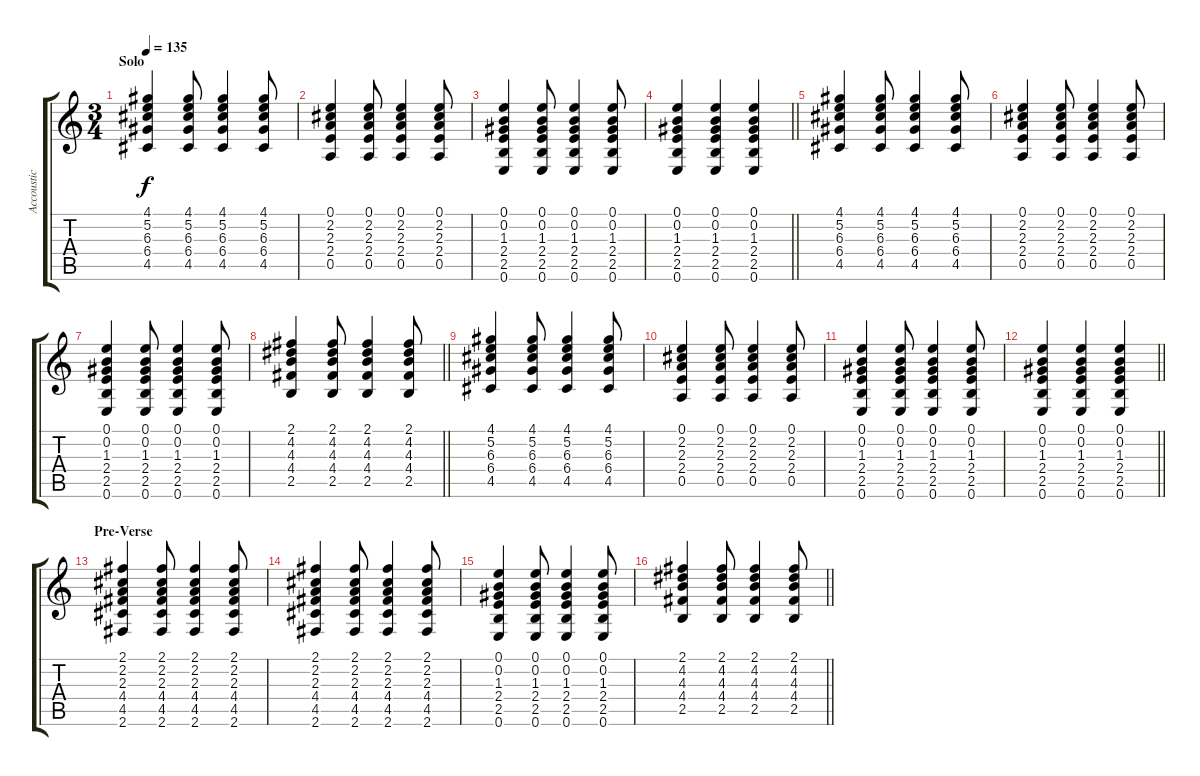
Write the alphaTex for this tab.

\track ("Accoustic Guitar" "Accoustic ") {instrument acousticguitarsteel}
\staff {score tabs}
\tuning (E4 B3 G3 D3 A2 E2) {hide}
\ts (3 4)
\section ("" "Solo")
\tempo 135
\clef g2
\ks c
(4.1 5.2 6.3 6.4 4.5).4{dy f} (4.1 5.2 6.3 6.4 4.5).8 (4.1 5.2 6.3 6.4 4.5).4 (4.1 5.2 6.3 6.4 4.5).8 |
(0.1 2.2 2.3 2.4 0.5).4 (0.1 2.2 2.3 2.4 0.5).8 (0.1 2.2 2.3 2.4 0.5).4 (0.1 2.2 2.3 2.4 0.5).8 |
(0.1 0.2 1.3 2.4 2.5 0.6).4 (0.1 0.2 1.3 2.4 2.5 0.6).8 (0.1 0.2 1.3 2.4 2.5 0.6).4 (0.1 0.2 1.3 2.4 2.5 0.6).8 |
\barLineRight lightlight
(0.1 0.2 1.3 2.4 2.5 0.6).4 (0.1 0.2 1.3 2.4 2.5 0.6).4 (0.1 0.2 1.3 2.4 2.5 0.6).4 |
(4.1 5.2 6.3 6.4 4.5).4 (4.1 5.2 6.3 6.4 4.5).8 (4.1 5.2 6.3 6.4 4.5).4 (4.1 5.2 6.3 6.4 4.5).8 |
(0.1 2.2 2.3 2.4 0.5).4 (0.1 2.2 2.3 2.4 0.5).8 (0.1 2.2 2.3 2.4 0.5).4 (0.1 2.2 2.3 2.4 0.5).8 |
(0.1 0.2 1.3 2.4 2.5 0.6).4 (0.1 0.2 1.3 2.4 2.5 0.6).8 (0.1 0.2 1.3 2.4 2.5 0.6).4 (0.1 0.2 1.3 2.4 2.5 0.6).8 |
\barLineRight lightlight
(2.1 4.2 4.3 4.4 2.5).4 (2.1 4.2 4.3 4.4 2.5).8 (2.1 4.2 4.3 4.4 2.5).4 (2.1 4.2 4.3 4.4 2.5).8 |
(4.1 5.2 6.3 6.4 4.5).4 (4.1 5.2 6.3 6.4 4.5).8 (4.1 5.2 6.3 6.4 4.5).4 (4.1 5.2 6.3 6.4 4.5).8 |
(0.1 2.2 2.3 2.4 0.5).4 (0.1 2.2 2.3 2.4 0.5).8 (0.1 2.2 2.3 2.4 0.5).4 (0.1 2.2 2.3 2.4 0.5).8 |
(0.1 0.2 1.3 2.4 2.5 0.6).4 (0.1 0.2 1.3 2.4 2.5 0.6).8 (0.1 0.2 1.3 2.4 2.5 0.6).4 (0.1 0.2 1.3 2.4 2.5 0.6).8 |
\barLineRight lightlight
(0.1 0.2 1.3 2.4 2.5 0.6).4 (0.1 0.2 1.3 2.4 2.5 0.6).4 (0.1 0.2 1.3 2.4 2.5 0.6).4 |
\section ("" "Pre-Verse")
(2.1 2.2 2.3 4.4 4.5 2.6).4 (2.1 2.2 2.3 4.4 4.5 2.6).8 (2.1 2.2 2.3 4.4 4.5 2.6).4 (2.1 2.2 2.3 4.4 4.5 2.6).8 |
(2.1 2.2 2.3 4.4 4.5 2.6).4 (2.1 2.2 2.3 4.4 4.5 2.6).8 (2.1 2.2 2.3 4.4 4.5 2.6).4 (2.1 2.2 2.3 4.4 4.5 2.6).8 |
(0.1 0.2 1.3 2.4 2.5 0.6).4 (0.1 0.2 1.3 2.4 2.5 0.6).8 (0.1 0.2 1.3 2.4 2.5 0.6).4 (0.1 0.2 1.3 2.4 2.5 0.6).8 |
\barLineRight lightlight
(2.1 4.2 4.3 4.4 2.5).4 (2.1 4.2 4.3 4.4 2.5).8 (2.1 4.2 4.3 4.4 2.5).4 (2.1 4.2 4.3 4.4 2.5).8
